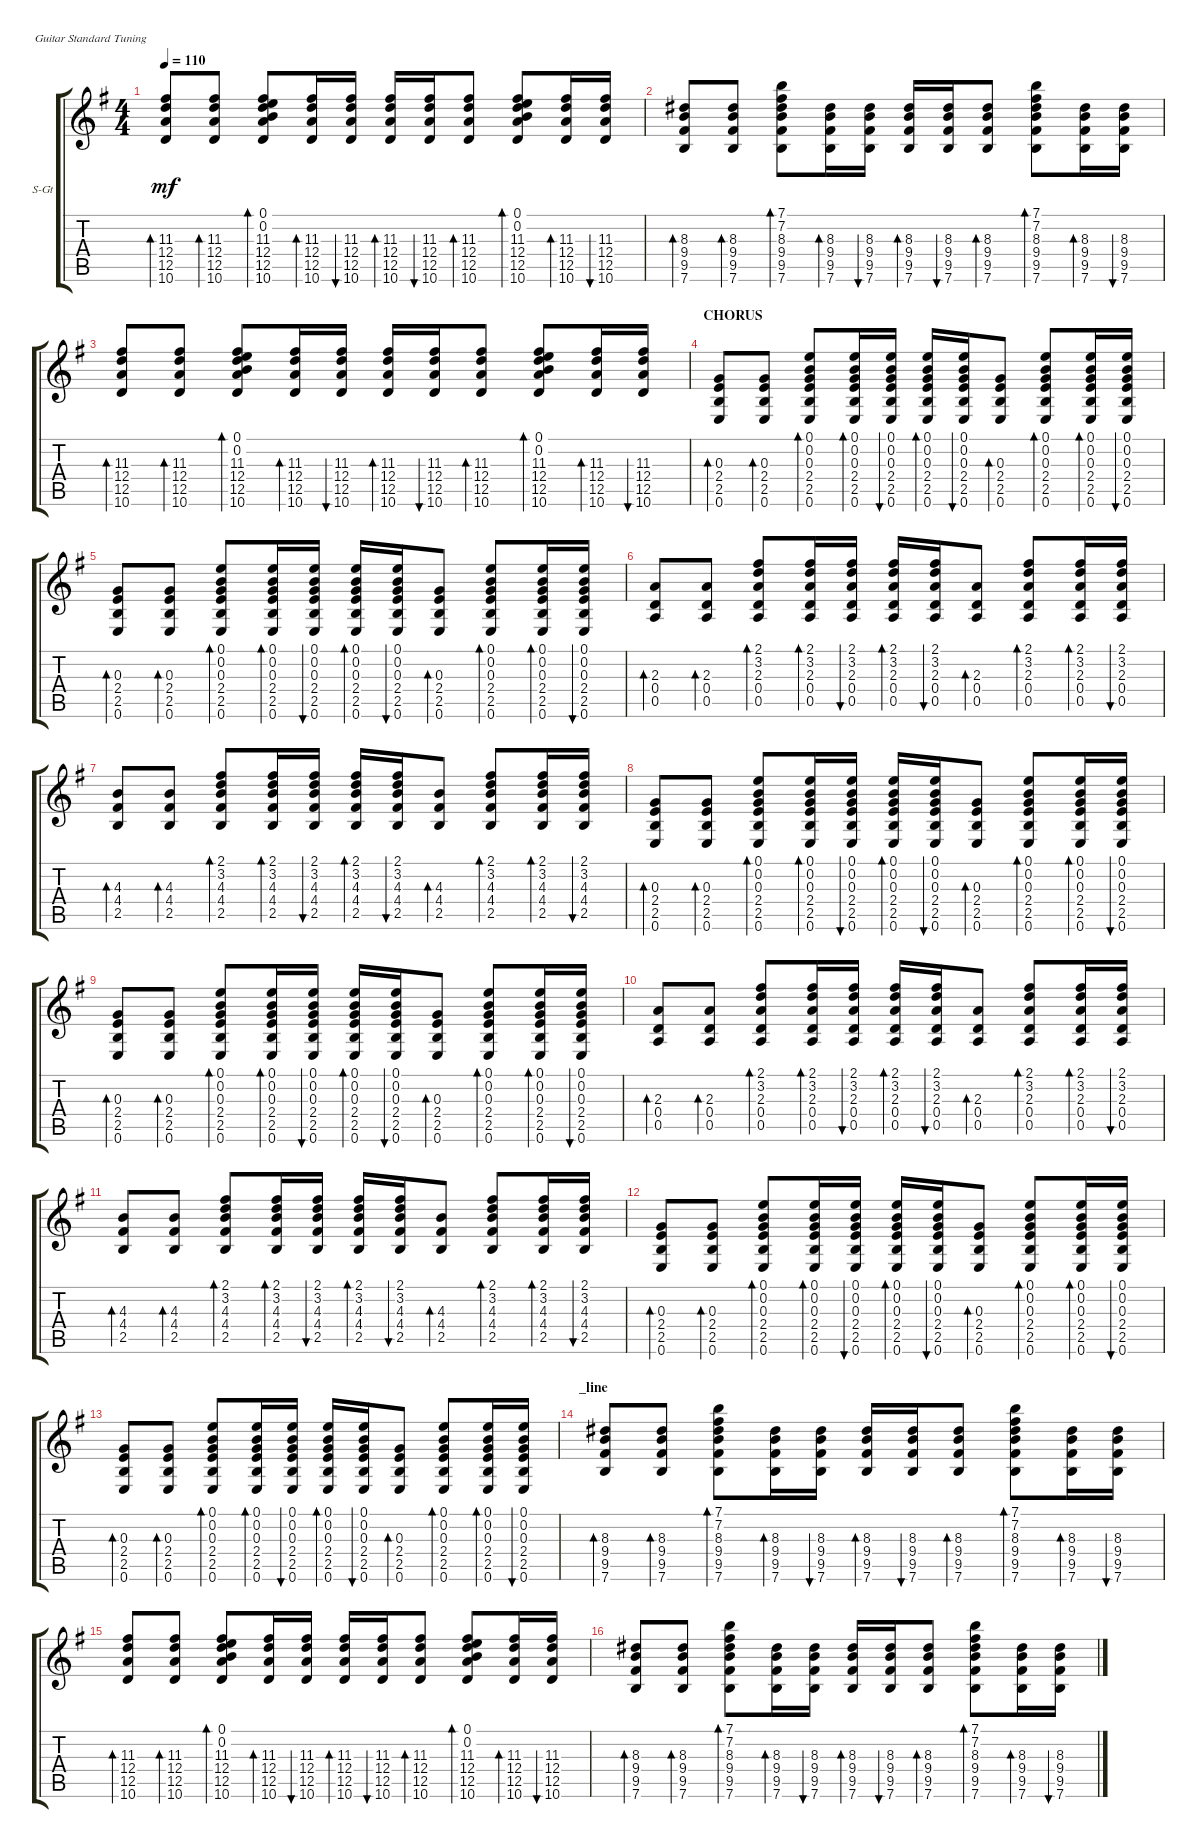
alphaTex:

\defaultSystemsLayout 4
\bracketExtendMode groupsimilarinstruments
\firstSystemTrackNameOrientation horizontal
\otherSystemsTrackNameOrientation horizontal
\track ("Steel Guitar" "S-Gt") {instrument acousticguitarsteel}
\staff {score tabs}
\tuning (E4 B3 G3 D3 A2 E2)
\ts (4 4)
\tempo 110
\clef g2
\ks eminor
(12.5 12.4 11.3 10.6).8{bd 30 dy mf} (12.5 12.4 11.3 10.6).8{bd 30} (12.5 12.4 11.3 10.6 0.2 0.1).8{bd 30} (12.5 12.4 11.3 10.6).16{bd 30} (12.5 12.4 11.3 10.6).16{bu 30} (12.5 12.4 11.3 10.6).16{bd 30} (12.5 12.4 11.3 10.6).16{bu 30} (12.5 12.4 11.3 10.6).8{bd 30} (12.5 12.4 11.3 10.6 0.2 0.1).8{bd 30} (12.5 12.4 11.3 10.6).16{bd 30} (12.5 12.4 11.3 10.6).16{bu 30} |
(9.5 9.4 8.3 7.6).8{bd 30} (9.5 9.4 8.3 7.6).8{bd 30} (9.5 9.4 8.3 7.6 7.2 7.1).8{bd 30} (9.5 9.4 8.3 7.6).16{bd 30} (9.5 9.4 8.3 7.6).16{bu 30} (9.5 9.4 8.3 7.6).16{bd 30} (9.5 9.4 8.3 7.6).16{bu 30} (9.5 9.4 8.3 7.6).8{bd 30} (9.5 9.4 8.3 7.6 7.2 7.1).8{bd 30} (9.5 9.4 8.3 7.6).16{bd 30} (9.5 9.4 8.3 7.6).16{bu 30} |
(12.5 12.4 11.3 10.6).8{bd 30} (12.5 12.4 11.3 10.6).8{bd 30} (12.5 12.4 11.3 10.6 0.2 0.1).8{bd 30} (12.5 12.4 11.3 10.6).16{bd 30} (12.5 12.4 11.3 10.6).16{bu 30} (12.5 12.4 11.3 10.6).16{bd 30} (12.5 12.4 11.3 10.6).16{bu 30} (12.5 12.4 11.3 10.6).8{bd 30} (12.5 12.4 11.3 10.6 0.2 0.1).8{bd 30} (12.5 12.4 11.3 10.6).16{bd 30} (12.5 12.4 11.3 10.6).16{bu 30} |
\section ("" "CHORUS")
(2.5 2.4 0.3 0.6).8{bd 30} (2.5 2.4 0.3 0.6).8{bd 30} (2.5 2.4 0.3 0.6 0.2 0.1).8{bd 30} (2.5 2.4 0.3 0.6 0.2 0.1).16{bd 30} (2.5 2.4 0.3 0.6 0.2 0.1).16{bu 30} (2.5 2.4 0.3 0.6 0.2 0.1).16{bd 30} (2.5 2.4 0.3 0.6 0.2 0.1).16{bu 30} (2.5 2.4 0.3 0.6).8{bd 30} (2.5 2.4 0.3 0.6 0.2 0.1).8{bd 30} (2.5 2.4 0.3 0.6 0.2 0.1).16{bd 30} (2.5 2.4 0.3 0.6 0.2 0.1).16{bu 30} |
(2.5 2.4 0.3 0.6).8{bd 30} (2.5 2.4 0.3 0.6).8{bd 30} (2.5 2.4 0.3 0.6 0.2 0.1).8{bd 30} (2.5 2.4 0.3 0.6 0.2 0.1).16{bd 30} (2.5 2.4 0.3 0.6 0.2 0.1).16{bu 30} (2.5 2.4 0.3 0.6 0.2 0.1).16{bd 30} (2.5 2.4 0.3 0.6 0.2 0.1).16{bu 30} (2.5 2.4 0.3 0.6).8{bd 30} (2.5 2.4 0.3 0.6 0.2 0.1).8{bd 30} (2.5 2.4 0.3 0.6 0.2 0.1).16{bd 30} (2.5 2.4 0.3 0.6 0.2 0.1).16{bu 30} |
(0.5 0.4 2.3).8{bd 30} (0.5 0.4 2.3).8{bd 30} (0.5 0.4 2.3 3.2 2.1).8{bd 30} (0.5 0.4 2.3 3.2 2.1).16{bd 30} (0.5 0.4 2.3 3.2 2.1).16{bu 30} (0.5 0.4 2.3 3.2 2.1).16{bd 30} (0.5 0.4 2.3 3.2 2.1).16{bu 30} (0.5 0.4 2.3).8{bd 30} (0.5 0.4 2.3 3.2 2.1).8{bd 30} (0.5 0.4 2.3 3.2 2.1).16{bd 30} (0.5 0.4 2.3 3.2 2.1).16{bu 30} |
(2.5 4.4 4.3).8{bd 30} (2.5 4.4 4.3).8{bd 30} (2.5 4.4 4.3 3.2 2.1).8{bd 30} (2.5 4.4 4.3 3.2 2.1).16{bd 30} (2.5 4.4 4.3 3.2 2.1).16{bu 30} (2.5 4.4 4.3 3.2 2.1).16{bd 30} (2.5 4.4 4.3 3.2 2.1).16{bu 30} (2.5 4.4 4.3).8{bd 30} (2.5 4.4 4.3 3.2 2.1).8{bd 30} (2.5 4.4 4.3 3.2 2.1).16{bd 30} (2.5 4.4 4.3 3.2 2.1).16{bu 30} |
(2.5 2.4 0.3 0.6).8{bd 30} (2.5 2.4 0.3 0.6).8{bd 30} (2.5 2.4 0.3 0.6 0.2 0.1).8{bd 30} (2.5 2.4 0.3 0.6 0.2 0.1).16{bd 30} (2.5 2.4 0.3 0.6 0.2 0.1).16{bu 30} (2.5 2.4 0.3 0.6 0.2 0.1).16{bd 30} (2.5 2.4 0.3 0.6 0.2 0.1).16{bu 30} (2.5 2.4 0.3 0.6).8{bd 30} (2.5 2.4 0.3 0.6 0.2 0.1).8{bd 30} (2.5 2.4 0.3 0.6 0.2 0.1).16{bd 30} (2.5 2.4 0.3 0.6 0.2 0.1).16{bu 30} |
(2.5 2.4 0.3 0.6).8{bd 30} (2.5 2.4 0.3 0.6).8{bd 30} (2.5 2.4 0.3 0.6 0.2 0.1).8{bd 30} (2.5 2.4 0.3 0.6 0.2 0.1).16{bd 30} (2.5 2.4 0.3 0.6 0.2 0.1).16{bu 30} (2.5 2.4 0.3 0.6 0.2 0.1).16{bd 30} (2.5 2.4 0.3 0.6 0.2 0.1).16{bu 30} (2.5 2.4 0.3 0.6).8{bd 30} (2.5 2.4 0.3 0.6 0.2 0.1).8{bd 30} (2.5 2.4 0.3 0.6 0.2 0.1).16{bd 30} (2.5 2.4 0.3 0.6 0.2 0.1).16{bu 30} |
(0.5 0.4 2.3).8{bd 30} (0.5 0.4 2.3).8{bd 30} (0.5 0.4 2.3 3.2 2.1).8{bd 30} (0.5 0.4 2.3 3.2 2.1).16{bd 30} (0.5 0.4 2.3 3.2 2.1).16{bu 30} (0.5 0.4 2.3 3.2 2.1).16{bd 30} (0.5 0.4 2.3 3.2 2.1).16{bu 30} (0.5 0.4 2.3).8{bd 30} (0.5 0.4 2.3 3.2 2.1).8{bd 30} (0.5 0.4 2.3 3.2 2.1).16{bd 30} (0.5 0.4 2.3 3.2 2.1).16{bu 30} |
(2.5 4.4 4.3).8{bd 30} (2.5 4.4 4.3).8{bd 30} (2.5 4.4 4.3 3.2 2.1).8{bd 30} (2.5 4.4 4.3 3.2 2.1).16{bd 30} (2.5 4.4 4.3 3.2 2.1).16{bu 30} (2.5 4.4 4.3 3.2 2.1).16{bd 30} (2.5 4.4 4.3 3.2 2.1).16{bu 30} (2.5 4.4 4.3).8{bd 30} (2.5 4.4 4.3 3.2 2.1).8{bd 30} (2.5 4.4 4.3 3.2 2.1).16{bd 30} (2.5 4.4 4.3 3.2 2.1).16{bu 30} |
(2.5 2.4 0.3 0.6).8{bd 30} (2.5 2.4 0.3 0.6).8{bd 30} (2.5 2.4 0.3 0.6 0.2 0.1).8{bd 30} (2.5 2.4 0.3 0.6 0.2 0.1).16{bd 30} (2.5 2.4 0.3 0.6 0.2 0.1).16{bu 30} (2.5 2.4 0.3 0.6 0.2 0.1).16{bd 30} (2.5 2.4 0.3 0.6 0.2 0.1).16{bu 30} (2.5 2.4 0.3 0.6).8{bd 30} (2.5 2.4 0.3 0.6 0.2 0.1).8{bd 30} (2.5 2.4 0.3 0.6 0.2 0.1).16{bd 30} (2.5 2.4 0.3 0.6 0.2 0.1).16{bu 30} |
(2.5 2.4 0.3 0.6).8{bd 30} (2.5 2.4 0.3 0.6).8{bd 30} (2.5 2.4 0.3 0.6 0.2 0.1).8{bd 30} (2.5 2.4 0.3 0.6 0.2 0.1).16{bd 30} (2.5 2.4 0.3 0.6 0.2 0.1).16{bu 30} (2.5 2.4 0.3 0.6 0.2 0.1).16{bd 30} (2.5 2.4 0.3 0.6 0.2 0.1).16{bu 30} (2.5 2.4 0.3 0.6).8{bd 30} (2.5 2.4 0.3 0.6 0.2 0.1).8{bd 30} (2.5 2.4 0.3 0.6 0.2 0.1).16{bd 30} (2.5 2.4 0.3 0.6 0.2 0.1).16{bu 30} |
\section ("" "_line")
(9.5 9.4 8.3 7.6).8{bd 30} (9.5 9.4 8.3 7.6).8{bd 30} (9.5 9.4 8.3 7.6 7.2 7.1).8{bd 30} (9.5 9.4 8.3 7.6).16{bd 30} (9.5 9.4 8.3 7.6).16{bu 30} (9.5 9.4 8.3 7.6).16{bd 30} (9.5 9.4 8.3 7.6).16{bu 30} (9.5 9.4 8.3 7.6).8{bd 30} (9.5 9.4 8.3 7.6 7.2 7.1).8{bd 30} (9.5 9.4 8.3 7.6).16{bd 30} (9.5 9.4 8.3 7.6).16{bu 30} |
(12.5 12.4 11.3 10.6).8{bd 30} (12.5 12.4 11.3 10.6).8{bd 30} (12.5 12.4 11.3 10.6 0.2 0.1).8{bd 30} (12.5 12.4 11.3 10.6).16{bd 30} (12.5 12.4 11.3 10.6).16{bu 30} (12.5 12.4 11.3 10.6).16{bd 30} (12.5 12.4 11.3 10.6).16{bu 30} (12.5 12.4 11.3 10.6).8{bd 30} (12.5 12.4 11.3 10.6 0.2 0.1).8{bd 30} (12.5 12.4 11.3 10.6).16{bd 30} (12.5 12.4 11.3 10.6).16{bu 30} |
(9.5 9.4 8.3 7.6).8{bd 30} (9.5 9.4 8.3 7.6).8{bd 30} (9.5 9.4 8.3 7.6 7.2 7.1).8{bd 30} (9.5 9.4 8.3 7.6).16{bd 30} (9.5 9.4 8.3 7.6).16{bu 30} (9.5 9.4 8.3 7.6).16{bd 30} (9.5 9.4 8.3 7.6).16{bu 30} (9.5 9.4 8.3 7.6).8{bd 30} (9.5 9.4 8.3 7.6 7.2 7.1).8{bd 30} (9.5 9.4 8.3 7.6).16{bd 30} (9.5 9.4 8.3 7.6).16{bu 30}
